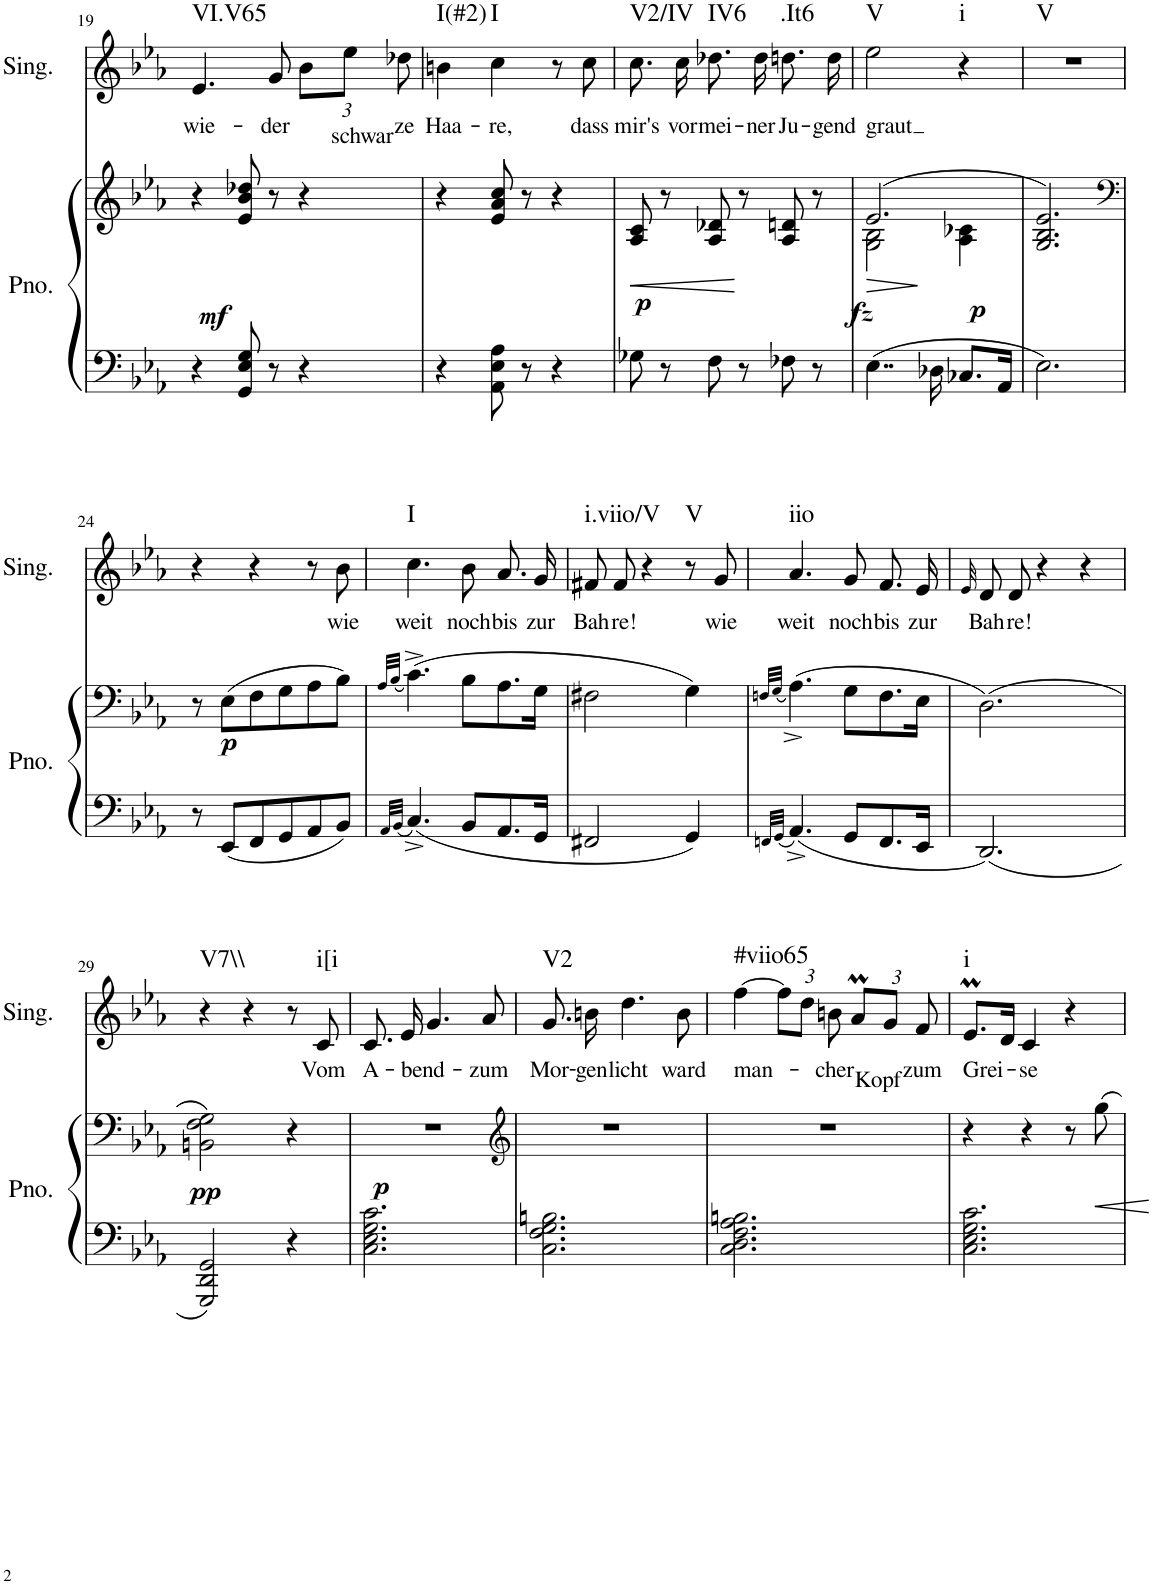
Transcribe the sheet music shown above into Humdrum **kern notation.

**kern	**kern	**dynam	**kern	**text	**harte
*part2	*part2	*part2	*part1	*part1	*part1
*staff3	*staff2	*staff2/3	*staff1	*staff1	*
*I"Pianoforte	*	*	*I"Singstimme	*	*
*I'Pno.	*	*	*I'Sing.	*	*
!!LO:PB:g=z
*clefF4	*clefG2	*	*clefG2	*	*
*k[b-e-a-]	*k[b-e-a-]	*	*k[b-e-a-]	*	*
*M3/4	*M3/4	*	*M3/4	*	*
=19	=19	=19	=19	=19	=19
!	!	!LO:DY:a=2	!	!LO:LY:b	!LO:H:kt=VI.V65
4r	4r	mf	4.e-/	wie-	N
8GG/ 8E-/ 8G/	8e-/ 8b-/ 8dd-X/	.	.	.	.
!	!	!	!	!LO:LY:b	!
8r	8r	.	8g/	-der	.
*	*	*	*Xbrackettup	*	*
!	!	!	!	!LO:LY:b	!
4r	4r	.	12b-\L	schwar-	.
.	.	.	12ee-\J	.	.
!	!	!	!	!LO:LY:b	!
.	.	.	12dd-X\	-ze	.
=20	=20	=20	=20	=20	=20
!	!	!	!	!LO:LY:b	!LO:H:kt=I(#2)
4r	4r	.	4bn\	Haa-	N
!	!	!	!	!LO:LY:b	!LO:H:kt=I
8AA-\ 8E-\ 8A-\	8e-/ 8a-/ 8cc/	.	4cc\	-re,	N
8r	8r	.	.	.	.
4r	4r	.	8r	.	.
!	!	!	!	!LO:LY:b	!
.	.	.	8cc\	dass	.
=21	=21	=21	=21	=21	=21
!	!	!LO:HP:b	!	!LO:LY:b	!
!	!	!LO:DY:n=1:a=2	!	!	!LO:H:kt=V2/IV
8G-X\	8A-/ 8c/	< p	8.cc\	mir's	N
8r	8r	.	.	.	.
!	!	!	!	!LO:LY:b	!
.	.	.	16cc\	vor	.
!	!	!	!	!LO:LY:b	!LO:H:kt=IV6
8F\	8A-/ 8d-X/	.	8.dd-X\	mei-	N
8r	8r	.	.	.	.
!	!	!	!	!LO:LY:b	!
.	.	.	16dd-\	-ner	.
!	!	!	!	!LO:LY:b	!LO:H:kt=.It6
8F-X\	8A-/ 8dn/	.	8.ddn\	Ju-	N
8r	8r	.	.	.	.
!	!	!	!	!LO:LY:b	!
.	.	.	16dd\	-gend	.
.	.	[	.	.	.
=22	=22	=22	=22	=22	=22
!	!	!LO:HP:b	!	!LO:LY:b	!
*	*^	*	*	*	*
!	!	!	!LO:DY:n=1:a=2	!	!	!LO:H:kt=V
4..E-\	(2.e-/	2G\ 2B-\	> fz	2ee-\	graut	N
16D-X\	.	.	.	.	.	.
!	!	!	!LO:DY:n=2:a=2	!	!	!LO:H:kt=i
8.C-X/L	.	4A-\ 4c-X\	p	4r	.	N
16AA-/Jk	.	.	.	.	.	.
*	*v	*v	*	*	*	*
.	.	]	.	.	.
=23	=23	=23	=23	=23	=23
!	!	!	!	!	!LO:H:kt=V
2.E-\	2.G/ 2.B-/ 2.e-/)	.	2.r	.	N
!!LO:LB:g=z
=24	=24	=24	=24	=24	=24
*	*clefF4	*	*	*	*
8r	8r	.	4r	.	.
!	!	!LO:DY:a=2	!	!	!
8EE-/L	(8E-\L	p	.	.	.
8FF/	8F\	.	4r	.	.
8GG/	8G\	.	.	.	.
8AA-/	8A-\	.	8r	.	.
!	!	!	!	!LO:LY:b	!
8BB-/J	8B-\J)	.	8b-\	wie	.
=25	=25	=25	=25	=25	=25
32qAA-/LLL	32qA-/LLL	.	.	.	.
32qBB-/JJJ	(32qB-/JJJ	.	.	.	.
!	!	!	!	!LO:LY:b	!LO:H:kt=I
4.C^/	(4.c^\)	.	4.cc\	weit	N
!	!	!	!	!LO:LY:b	!
8BB-/L	8B-\L	.	8b-\	noch	.
!	!	!	!	!LO:LY:b	!
8.AA-/	8.A-\	.	8.a-/	bis	.
!	!	!	!	!LO:LY:b	!
16GG/Jk	16G\Jk	.	16g/	zur	.
=26	=26	=26	=26	=26	=26
!	!	!	!	!LO:LY:b	!LO:H:kt=i.viio/V
2FF#X/	2F#X\	.	8f#X/	Bah-	N
!	!	!	!	!LO:LY:b	!
.	.	.	8f#/	-re!	.
.	.	.	4r	.	.
!	!	!	!	!	!LO:H:kt=V
4GG/	4G\)	.	8r	.	N
!	!	!	!	!LO:LY:b	!
.	.	.	8g/	wie	.
=27	=27	=27	=27	=27	=27
32qFFn/LLL	32qFn/LLL	.	.	.	.
32qGG/JJJ	(32qG/JJJ	.	.	.	.
!	!	!	!	!LO:LY:b	!LO:H:kt=iio
4.AA-^/	(4.A-^<\)	.	4.a-/	weit	N
!	!	!	!	!LO:LY:b	!
8GG/L	8G\L	.	8g/	noch	.
!	!	!	!	!LO:LY:b	!
8.FF/	8.F\	.	8.f/	bis	.
!	!	!	!	!LO:LY:b	!
16EE-/Jk	16E-\Jk	.	16e-/	zur	.
=28	=28	=28	=28	=28	=28
.	.	.	32qe-/	.	.
!	!	!	!	!LO:LY:b	!
2.DD/	(2.D\)	.	8d/	Bah-	.
!	!	!	!	!LO:LY:b	!
.	.	.	8d/	-re!	.
.	.	.	4r	.	.
.	.	.	4r	.	.
!!LO:LB:g=z
=29	=29	=29	=29	=29	=29
!	!	!LO:DY:b	!	!	!LO:H:kt=V7\\
2GGG/ 2DD/ 2GG/	2BBn\ 2F\ 2G\)	pp	4r	.	N
.	.	.	4r	.	.
4r	4r	.	8r	.	.
!	!	!	!	!LO:LY:b	!LO:H:kt=i[i
.	.	.	8c/	Vom	N
=30	=30	=30	=30	=30	=30
!	!	!LO:DY:a=2	!	!LO:LY:b	!
2.C\ 2.E-\ 2.G\ 2.c\	2.r	p	8.c/	A-	.
!	!	!	!	!LO:LY:b	!
.	.	.	16e-/	-bend-	.
.	.	.	4.g/	.	.
!	!	!	!	!LO:LY:b	!
.	.	.	8a-/	zum	.
=31	=31	=31	=31	=31	=31
*	*clefG2	*	*	*	*
!	!	!	!	!LO:LY:b	!LO:H:kt=V2
2.C\ 2.F\ 2.G\ 2.Bn\	2.r	.	8.g/	Mor-	N
!	!	!	!	!LO:LY:b	!
.	.	.	16bn\	-gen-	.
!	!	!	!	!LO:LY:b	!
.	.	.	4.dd\	-licht	.
!	!	!	!	!LO:LY:b	!
.	.	.	8b\	ward	.
=32	=32	=32	=32	=32	=32
!	!	!	!	!LO:LY:b	!LO:H:kt=#viio65
2.C\ 2.D\ 2.F\ 2.A-\ 2.Bn\	2.r	.	[4ff\	man-	N
.	.	.	12ff\L]	.	.
.	.	.	12dd\J	.	.
!	!	!	!	!LO:LY:b	!
.	.	.	12bn\	-cher	.
!	!	!	!	!LO:LY:b	!
.	.	.	12a-M/L	Kopf	.
.	.	.	12g/J	.	.
!	!	!	!	!LO:LY:b	!
.	.	.	12f/	zum	.
=33	=33	=33	=33	=33	=33
!	!	!	!	!LO:LY:b	!LO:H:kt=i
2.C\ 2.E-\ 2.G\ 2.c\	4r	.	8.e-M/L	Grei-	N
.	.	.	16d/Jk	.	.
!	!	!	!	!LO:LY:b	!
.	4r	.	4c/	-se	.
.	8r	.	4r	.	.
!	!	!LO:HP:b	!	!	!
.	8gg\	<	.	.	.
.	.	[	.	.	.
=	=	=	=	=	=
*-	*-	*-	*-	*-	*-
